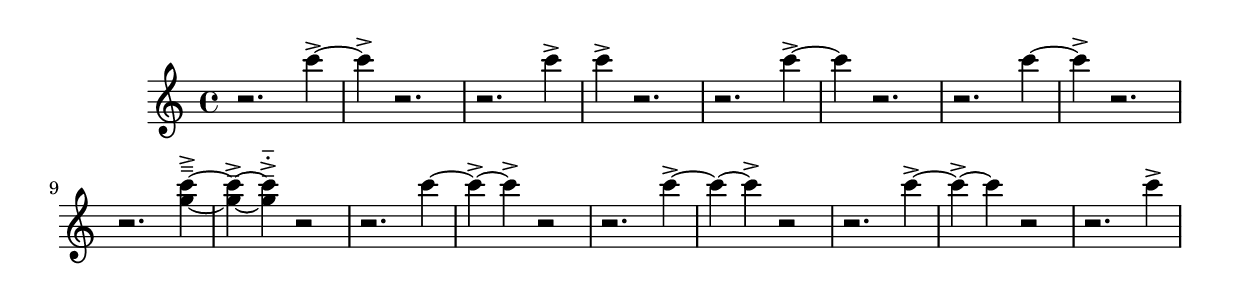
\version "2.19.21"

\header {
  texidoc = "Scripts avoid ties.
"
}

% Managing what note heads' scripts have been accounted for in
% the Tie_engraver is tricky.
% This regtest tries to confuse it with various configurations
% Of notes with and without ties, with multiple scripts, etc..

\relative {
  r2. c'''4~-> | c-> r2. |
  r2. c4-> | c-> r2. |
  r2. c4~-> | c r2. |
  r2. c4~ | 4-> r2. | \break
  r2. <g-- c-> >4--~ | <g-- c>-> ~ <g c---_>-> r2 |
  r2. c4~ | 4-> ~ c-> r2 |
  r2. c4~-> | c ~ c-> r2 |
  r2. c4~-> | c-> ~ c r2 |
  r2. c4-> |
}
